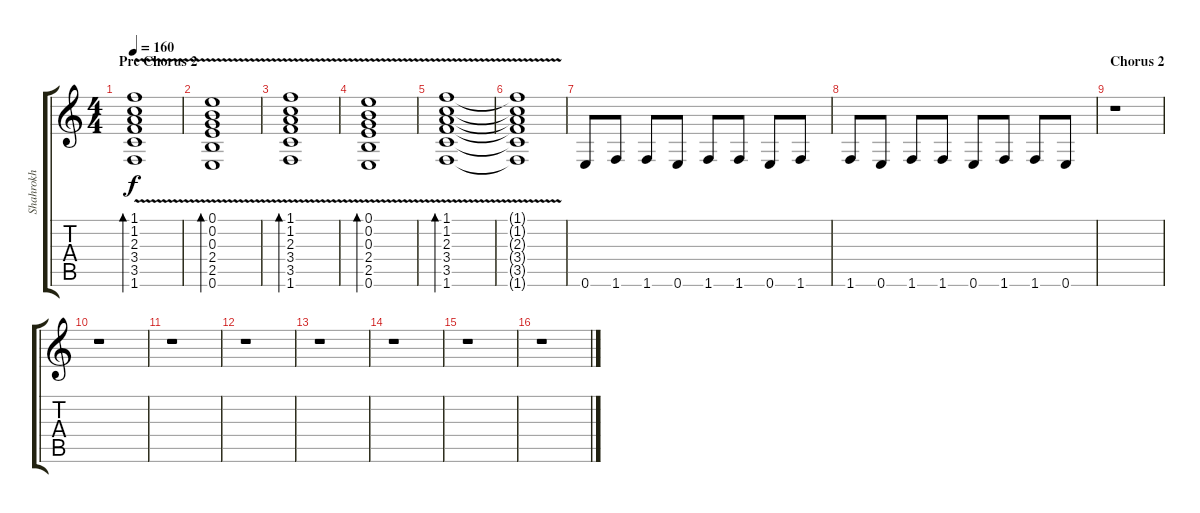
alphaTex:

\track ("Shahrokh" "Shahrokh") {instrument overdrivenguitar}
\staff {score tabs}
\tuning (E4 B3 G3 D3 A2 E2) {hide}
\ts (4 4)
\section ("" "Pre Chorus 2")
\tempo 160
\clef g2
\ks c
(1.1{v} 1.2 2.3 3.4 3.5 1.6).1{bd 480 dy f volume 5 instrument electricguitarjazz} |
(0.1{v} 0.2 0.3 2.4 2.5 0.6).1{bd 480} |
(1.1{v} 1.2 2.3 3.4 3.5 1.6).1{bd 480} |
(0.1 0.2{v} 0.3 2.4 2.5 0.6).1{bd 480} |
(1.1{v} 1.2 2.3 3.4 3.5 1.6).1{bd 480} |
(1.1{t} 1.2{t} 2.3{t} 3.4{t} 3.5{t} 1.6{t}).1 |
0.6.8{instrument overdrivenguitar} 1.6.8 1.6.8 0.6.8 1.6.8 1.6.8 0.6.8 1.6.8 |
1.6.8 0.6.8 1.6.8 1.6.8 0.6.8 1.6.8 1.6.8 0.6.8 |
\section ("" "Chorus 2")
r.1 |
r.1 |
r.1 |
r.1 |
r.1 |
r.1 |
r.1 |
r.1
